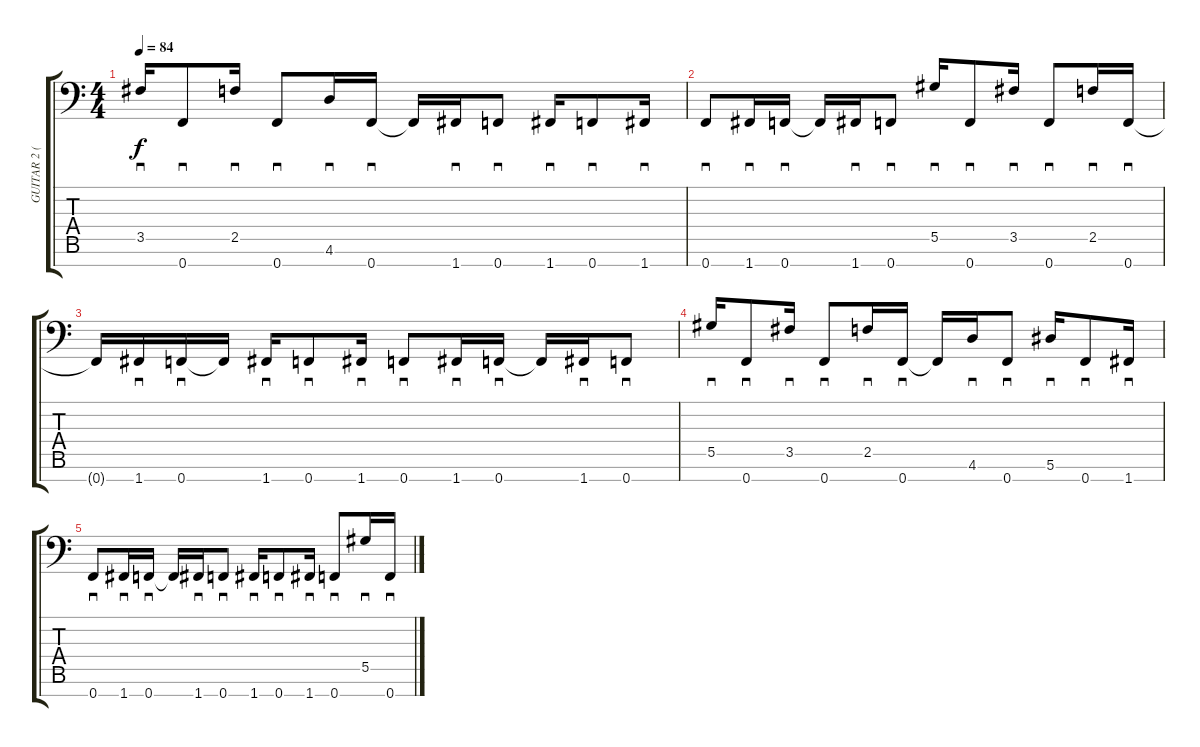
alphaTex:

\track ("GUITAR 2 (Marten Hagstrom)" "GUITAR 2 (") {instrument distortionguitar}
\staff {score tabs}
\tuning (Bb3 F3 Db3 Ab2 Eb2 Bb1 F1) {hide}
\ts (4 4)
\tempo 84
\clef f4
\ks c
3.5.16{sd dy f} 0.7.8{sd} 2.5.16{sd} 0.7.8{sd} 4.6.16{sd} 0.7.16{sd} 0.7{t}.16 1.7.16{sd} 0.7.8{sd} 1.7.16{sd} 0.7.8{sd} 1.7.16{sd} |
0.7.8{sd volume 0} 1.7.16{sd} 0.7.16{sd} 0.7{t}.16 1.7.16{sd} 0.7.8{sd} 5.5.16{sd} 0.7.8{sd} 3.5.16{sd} 0.7.8{sd} 2.5.16{sd} 0.7.16{sd} |
0.7{t}.16 1.7.16{sd} 0.7.16{sd} 0.7{t}.16 1.7.16{sd} 0.7.8{sd} 1.7.16{sd} 0.7.8{sd} 1.7.16{sd} 0.7.16{sd} 0.7{t}.16 1.7.16{sd} 0.7.8{sd} |
5.5.16{sd} 0.7.8{sd} 3.5.16{sd} 0.7.8{sd} 2.5.16{sd} 0.7.16{sd} 0.7{t}.16 4.6.16{sd} 0.7.8{sd} 5.6.16{sd} 0.7.8{sd} 1.7.16{sd} |
0.7.8{sd} 1.7.16{sd} 0.7.16{sd} 0.7{t}.16 1.7.16{sd} 0.7.8{sd} 1.7.16{sd} 0.7.8{sd} 1.7.16{sd} 0.7.8{sd} 5.5.16{sd} 0.7.16{sd}
